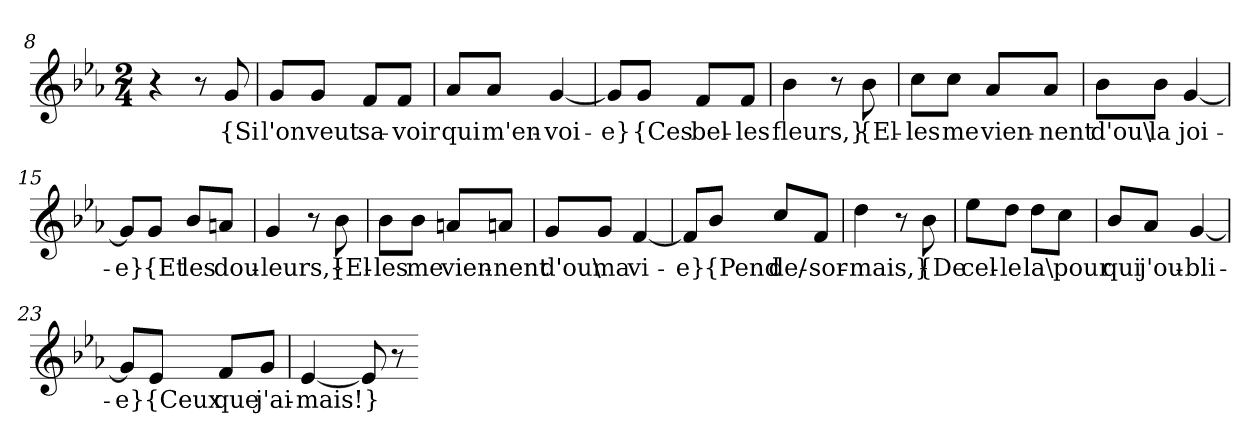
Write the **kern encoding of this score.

**kern	**text
*part1	*part1
*staff1	*staff1
*clefG2	*
*k[b-e-a-]	*
*M2/4	*
=8	=8
4r	.
8r	.
8g	{Si
=9	=9
8g/L	l'on
8g/J	veut
8f/L	sa-
8f/J	-voir
=10	=10
8a-/L	qui
8a-/J	m'en-
[4g	-voi-
=11	=11
8g/L]	-e}
8g/J	{Ces
8f/L	bel-
8f/J	-les
=12	=12
4b-	fleurs,}
8r	.
8b-	{El-
=13	=13
8cc\L	-les
8cc\J	me
8a-/L	vien-
8a-/J	-nent
=14	=14
8b-\L	d'ou\
8b-\J	la
[4g	joi-
=15	=15
8g/L]	-e}
8g/J	{Et
8b-/L	les
8an/J	dou-
=16	=16
4g	-leurs,}
8r	.
8b-	{El-
=17	=17
8b-\L	-les
8b-\J	me
8an/L	vien-
8an/J	-nent
=18	=18
8g/L	d'ou\
8g/J	ma
[4f	vi-
=19	=19
8f/L]	-e}
8b-/J	{Pend
8cc/L	de/-
8f/J	-sor-
=20	=20
4dd	-mais,}
8r	.
8b-	{De
=21	=21
8ee-\L	cel-
8dd\J	-le
8dd\L	la\
8cc\J	pour
=22	=22
8b-/L	qui
8a-/J	j'ou-
[4g	-bli-
=23	=23
8g/L]	-e}
8e-/J	{Ceux
8f/L	que
8g/J	j'ai-
=24	=24
[4e-	-mais!
8e-]	}
8r	.
=-	=-
*-	*-
